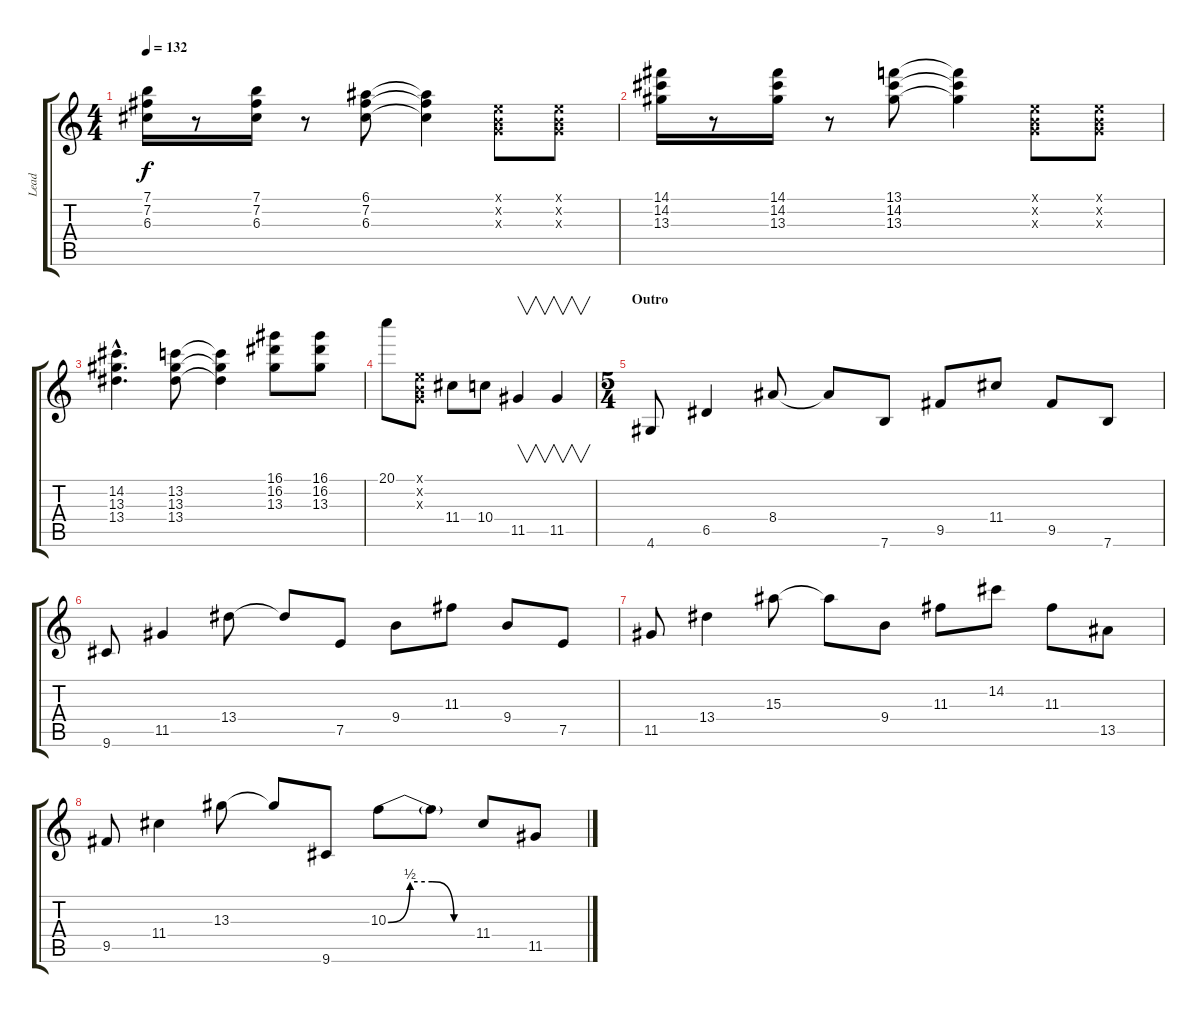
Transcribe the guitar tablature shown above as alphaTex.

\track ("Lead" "Lead") {instrument distortionguitar}
\staff {score tabs}
\tuning (E4 B3 G3 D3 A2 E2) {hide}
\ts (4 4)
\tempo 132
\clef g2
\ks c
(7.1 7.2 6.3).16{dy f} r.8 (7.1 7.2 6.3).16 r.8 (6.1 7.2 6.3).8 (6.1{t} 7.2{t} 6.3{t}).4 (0.1{x} 0.2{x} 0.3{x}).8 (0.1{x} 0.2{x} 0.3{x}).8 |
(14.1 14.2 13.3).16 r.8 (14.1 14.2 13.3).16 r.8 (13.1 14.2 13.3).8 (13.1{t} 14.2{t} 13.3{t}).4 (0.1{x} 0.2{x} 0.3{x}).8 (0.1{x} 0.2{x} 0.3{x}).8 |
(14.2{hac} 13.3{hac} 13.4{hac}).4{d} (13.2 13.3 13.4).8 (13.2{t} 13.3{t} 13.4{t}).4 (16.1 16.2 13.3).8 (16.1 16.2 13.3).8 |
20.1.8 (0.1{x} 0.2{x} 0.3{x}).8 11.4.8 10.4.8 11.5.4{v} 11.5.4{v} |
\ts (5 4)
\section ("" "Outro")
4.6.8 6.5.4 8.4.8 8.4{t}.8 7.6.8 9.5.8 11.4.8 9.5.8 7.6.8 |
9.6.8 11.5.4 13.4.8 13.4{t}.8 7.5.8 9.4.8 11.3.8 9.4.8 7.5.8 |
11.5.8 13.4.4 15.3.8 15.3{t}.8 9.4.8 11.3.8 14.2.8 11.3.8 13.5.8 |
9.5.8 11.4.4 13.3.8 13.3{t}.8 9.6.8 10.3{be (custom 0 0 15 2 30 2 45 0 60 0)}.8 10.3{t}.8 11.4.8 11.5.8
